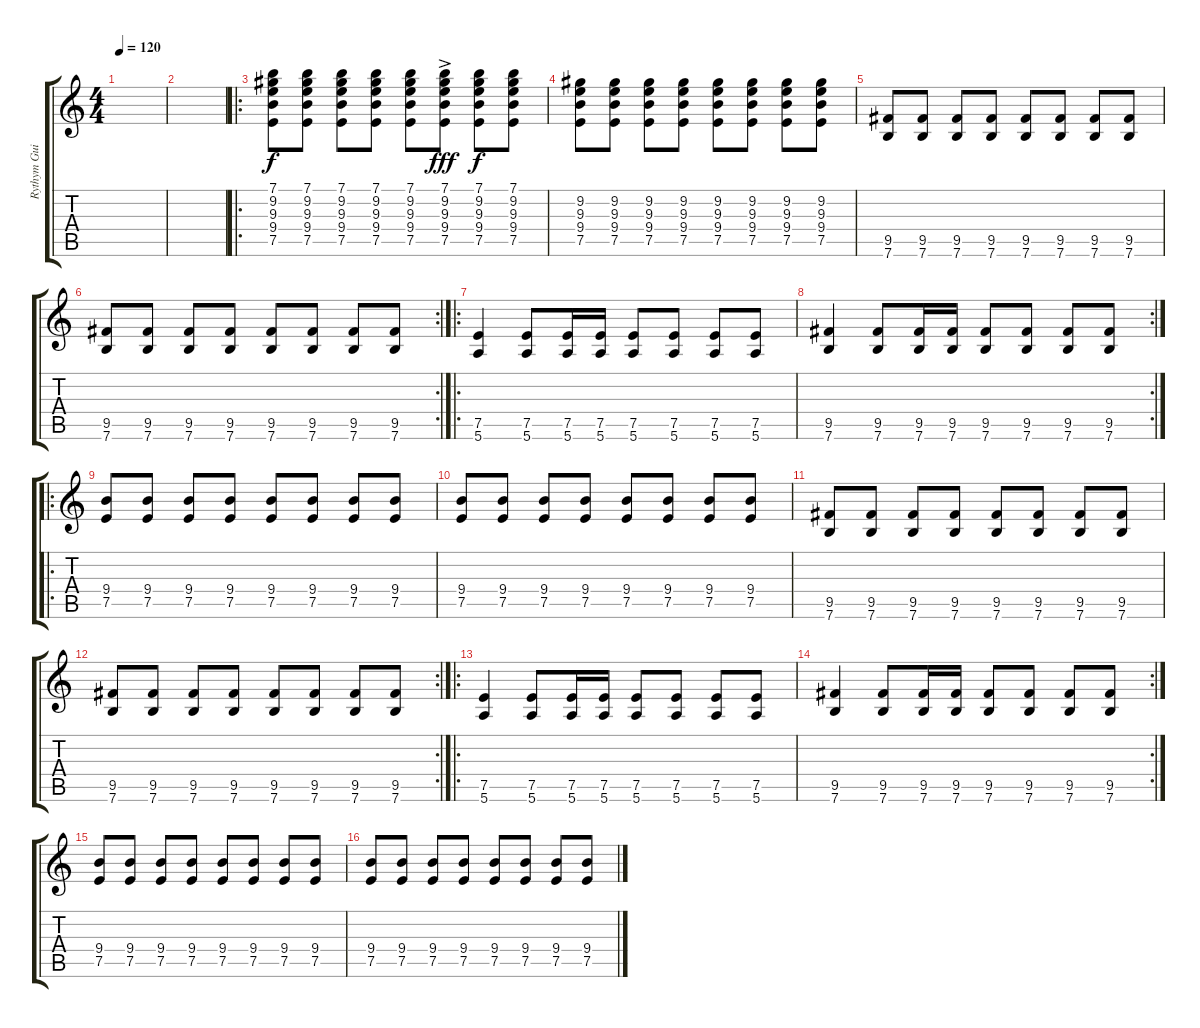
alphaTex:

\track ("Rythym Guitar" "Rythym Gui") {instrument electricguitarjazz}
\staff {score tabs}
\tuning (E4 B3 G3 D3 A2 E2) {hide}
\ts (4 4)
\tempo 120
\clef g2
\ks c
|
|
\ro
(7.1 9.2 9.3 9.4 7.5).8 (7.1 9.2 9.3 9.4 7.5).8 (7.1 9.2 9.3 9.4 7.5).8 (7.1 9.2 9.3 9.4 7.5).8 (7.1 9.2 9.3 9.4 7.5).8 (7.1 9.2 9.3{ac} 9.4 7.5).8{dy fff} (7.1 9.2 9.3 9.4 7.5).8{dy f} (7.1 9.2 9.3 9.4 7.5).8 |
(9.2 9.3 9.4 7.5).8 (9.2 9.3 9.4 7.5).8 (9.2 9.3 9.4 7.5).8 (9.2 9.3 9.4 7.5).8 (9.2 9.3 9.4 7.5).8 (9.2 9.3 9.4 7.5).8 (9.2 9.3 9.4 7.5).8 (9.2 9.3 9.4 7.5).8 |
(9.5 7.6).8 (9.5 7.6).8 (9.5 7.6).8 (9.5 7.6).8 (9.5 7.6).8 (9.5 7.6).8 (9.5 7.6).8 (9.5 7.6).8 |
\rc 2
(9.5 7.6).8 (9.5 7.6).8 (9.5 7.6).8 (9.5 7.6).8 (9.5 7.6).8 (9.5 7.6).8 (9.5 7.6).8 (9.5 7.6).8 |
\ro
(7.5 5.6).4 (7.5 5.6).8 (7.5 5.6).16 (7.5 5.6).16 (7.5 5.6).8 (7.5 5.6).8 (7.5 5.6).8 (7.5 5.6).8 |
\rc 2
(9.5 7.6).4 (9.5 7.6).8 (9.5 7.6).16 (9.5 7.6).16 (9.5 7.6).8 (9.5 7.6).8 (9.5 7.6).8 (9.5 7.6).8 |
\ro
(9.4 7.5).8 (9.4 7.5).8 (9.4 7.5).8 (9.4 7.5).8 (9.4 7.5).8 (9.4 7.5).8 (9.4 7.5).8 (9.4 7.5).8 |
(9.4 7.5).8 (9.4 7.5).8 (9.4 7.5).8 (9.4 7.5).8 (9.4 7.5).8 (9.4 7.5).8 (9.4 7.5).8 (9.4 7.5).8 |
(9.5 7.6).8 (9.5 7.6).8 (9.5 7.6).8 (9.5 7.6).8 (9.5 7.6).8 (9.5 7.6).8 (9.5 7.6).8 (9.5 7.6).8 |
\rc 2
(9.5 7.6).8 (9.5 7.6).8 (9.5 7.6).8 (9.5 7.6).8 (9.5 7.6).8 (9.5 7.6).8 (9.5 7.6).8 (9.5 7.6).8 |
\ro
(7.5 5.6).4 (7.5 5.6).8 (7.5 5.6).16 (7.5 5.6).16 (7.5 5.6).8 (7.5 5.6).8 (7.5 5.6).8 (7.5 5.6).8 |
\rc 2
(9.5 7.6).4 (9.5 7.6).8 (9.5 7.6).16 (9.5 7.6).16 (9.5 7.6).8 (9.5 7.6).8 (9.5 7.6).8 (9.5 7.6).8 |
(9.4 7.5).8 (9.4 7.5).8 (9.4 7.5).8 (9.4 7.5).8 (9.4 7.5).8 (9.4 7.5).8 (9.4 7.5).8 (9.4 7.5).8 |
(9.4 7.5).8 (9.4 7.5).8 (9.4 7.5).8 (9.4 7.5).8 (9.4 7.5).8 (9.4 7.5).8 (9.4 7.5).8 (9.4 7.5).8
